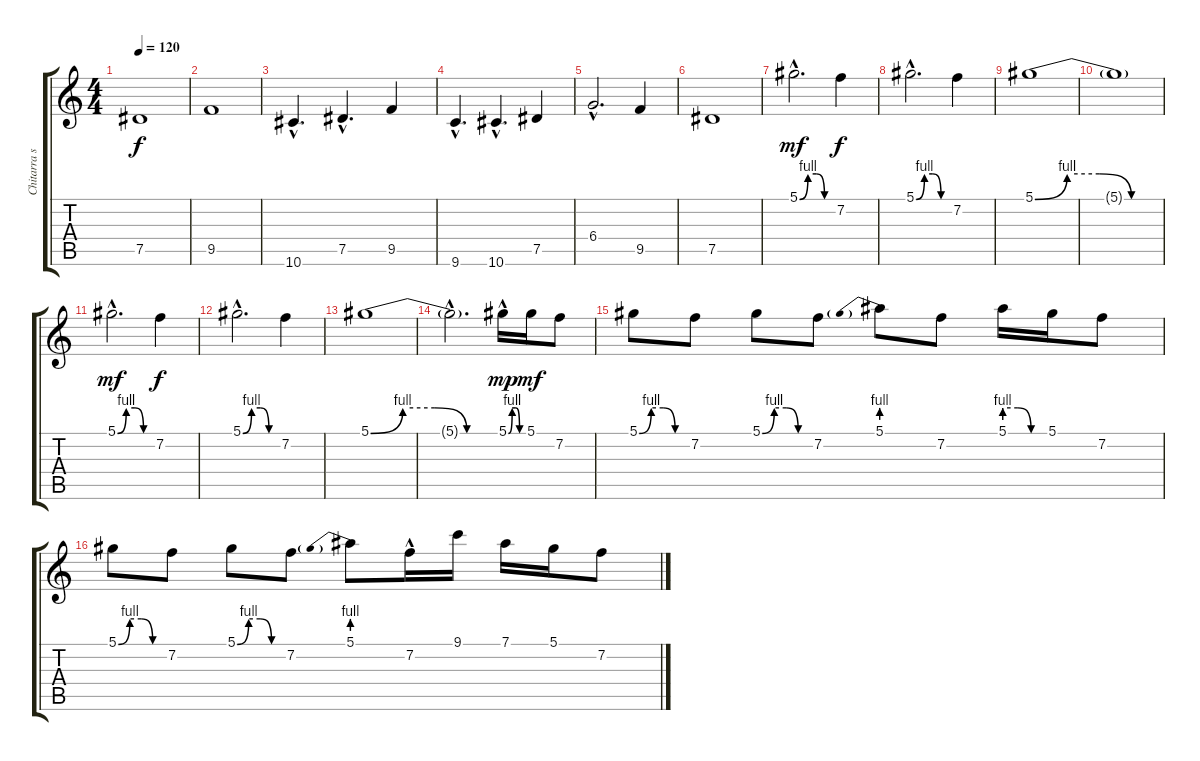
\track ("Chitarra solista" "Chitarra s") {instrument overdrivenguitar}
\staff {score tabs}
\tuning (Eb4 Bb3 Gb3 Db3 Ab2 Eb2) {hide}
\ts (4 4)
\tempo 120
\clef g2
\ks c
7.5{t}.1{dy f} |
9.5.1 |
10.6{hac}.4{d} 7.5{hac}.4{d} 9.5.4 |
9.6{hac}.4{d} 10.6{hac}.4{d} 7.5.4 |
6.4{hac}.2{d} 9.5.4 |
7.5.1 |
5.1{be (custom 0 0 15 4 30 4 45 0 60 0) hac}.2{d dy mf} 7.2.4{dy f} |
5.1{be (custom 0 0 15 4 30 4 45 0 60 0) hac}.2{d} 7.2.4 |
5.1{be (custom 0 0 15 4 30 4 45 0 60 0)}.1 |
5.1{t}.1 |
5.1{be (custom 0 0 15 4 30 4 45 0 60 0) hac}.2{d dy mf} 7.2.4{dy f} |
5.1{be (custom 0 0 15 4 30 4 45 0 60 0) hac}.2{d} 7.2.4 |
5.1{be (custom 0 0 15 4 30 4 45 0 60 0)}.1 |
5.1{hac t}.2{d} 5.1{be (custom 0 0 15 4 30 4 45 0 60 0) hac}.16{dy mp} 5.1.16{dy mf} 7.2.8 |
5.1{be (custom 0 0 15 4 30 4 45 0 60 0)}.8 7.2.8 5.1{be (custom 0 0 15 4 30 4 45 0 60 0)}.8 7.2.8 5.1{be (prebend 0 4 60 4)}.8 7.2.8 5.1{be (custom 0 4 20 4 40 0 60 0)}.16 5.1.16 7.2.8 |
5.1{be (custom 0 0 15 4 30 4 45 0 60 0)}.8 7.2.8 5.1{be (custom 0 0 15 4 30 4 45 0 60 0)}.8 7.2.8 5.1{be (prebend 0 4 60 4)}.8 7.2{hac}.16 9.1.16 7.1.16 5.1.16 7.2.8
